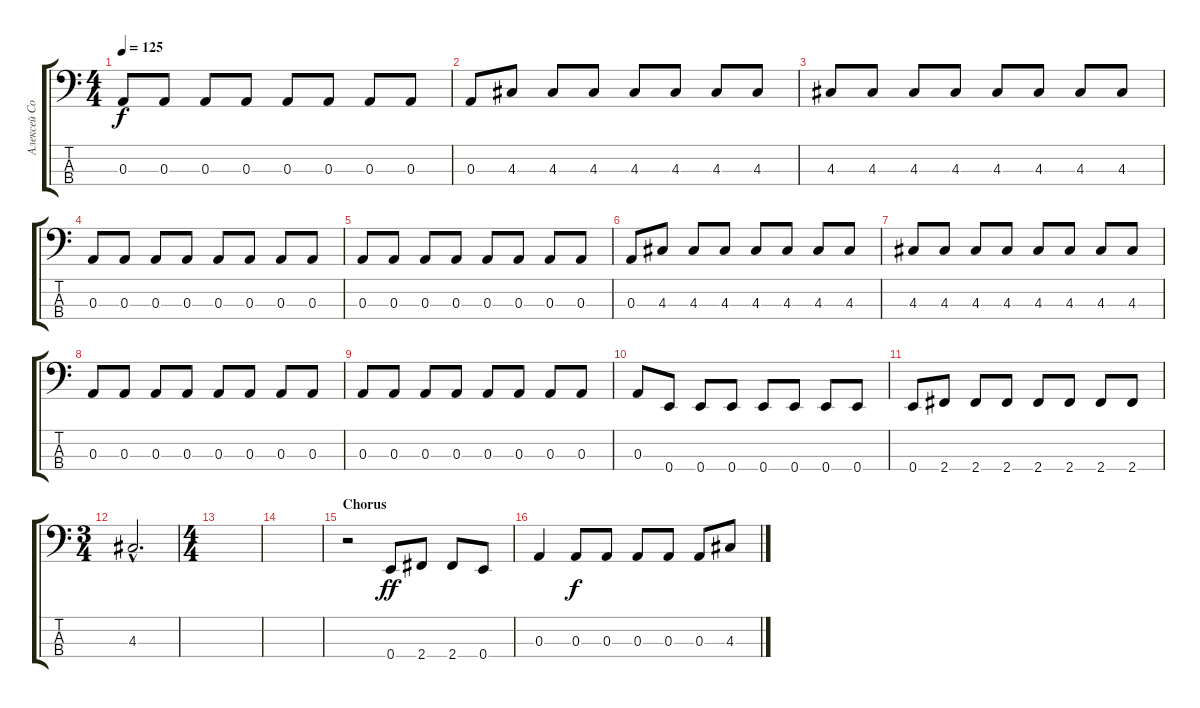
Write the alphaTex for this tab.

\track ("Алексей Соловьев (Bass)" "Алексей Со") {instrument electricbasspick}
\staff {score tabs}
\tuning (G2 D2 A1 E1) {hide}
\ts (4 4)
\tempo 125
\clef f4
\ks c
0.3.8{dy f} 0.3.8 0.3.8 0.3.8 0.3.8 0.3.8 0.3.8 0.3.8 |
0.3.8 4.3.8 4.3.8 4.3.8 4.3.8 4.3.8 4.3.8 4.3.8 |
4.3.8 4.3.8 4.3.8 4.3.8 4.3.8 4.3.8 4.3.8 4.3.8 |
0.3.8 0.3.8 0.3.8 0.3.8 0.3.8 0.3.8 0.3.8 0.3.8 |
0.3.8 0.3.8 0.3.8 0.3.8 0.3.8 0.3.8 0.3.8 0.3.8 |
0.3.8 4.3.8 4.3.8 4.3.8 4.3.8 4.3.8 4.3.8 4.3.8 |
4.3.8 4.3.8 4.3.8 4.3.8 4.3.8 4.3.8 4.3.8 4.3.8 |
0.3.8 0.3.8 0.3.8 0.3.8 0.3.8 0.3.8 0.3.8 0.3.8 |
0.3.8 0.3.8 0.3.8 0.3.8 0.3.8 0.3.8 0.3.8 0.3.8 |
0.3.8 0.4.8 0.4.8 0.4.8 0.4.8 0.4.8 0.4.8 0.4.8 |
0.4.8 2.4.8 2.4.8 2.4.8 2.4.8 2.4.8 2.4.8 2.4.8 |
\ts (3 4)
4.3{hac}.2{d} |
\ts (4 4)
|
|
\section ("" "Chorus")
r.2 0.4.8{dy ff volume 14} 2.4.8 2.4.8 0.4.8 |
0.3.4 0.3.8{dy f} 0.3.8 0.3.8 0.3.8 0.3.8 4.3.8
